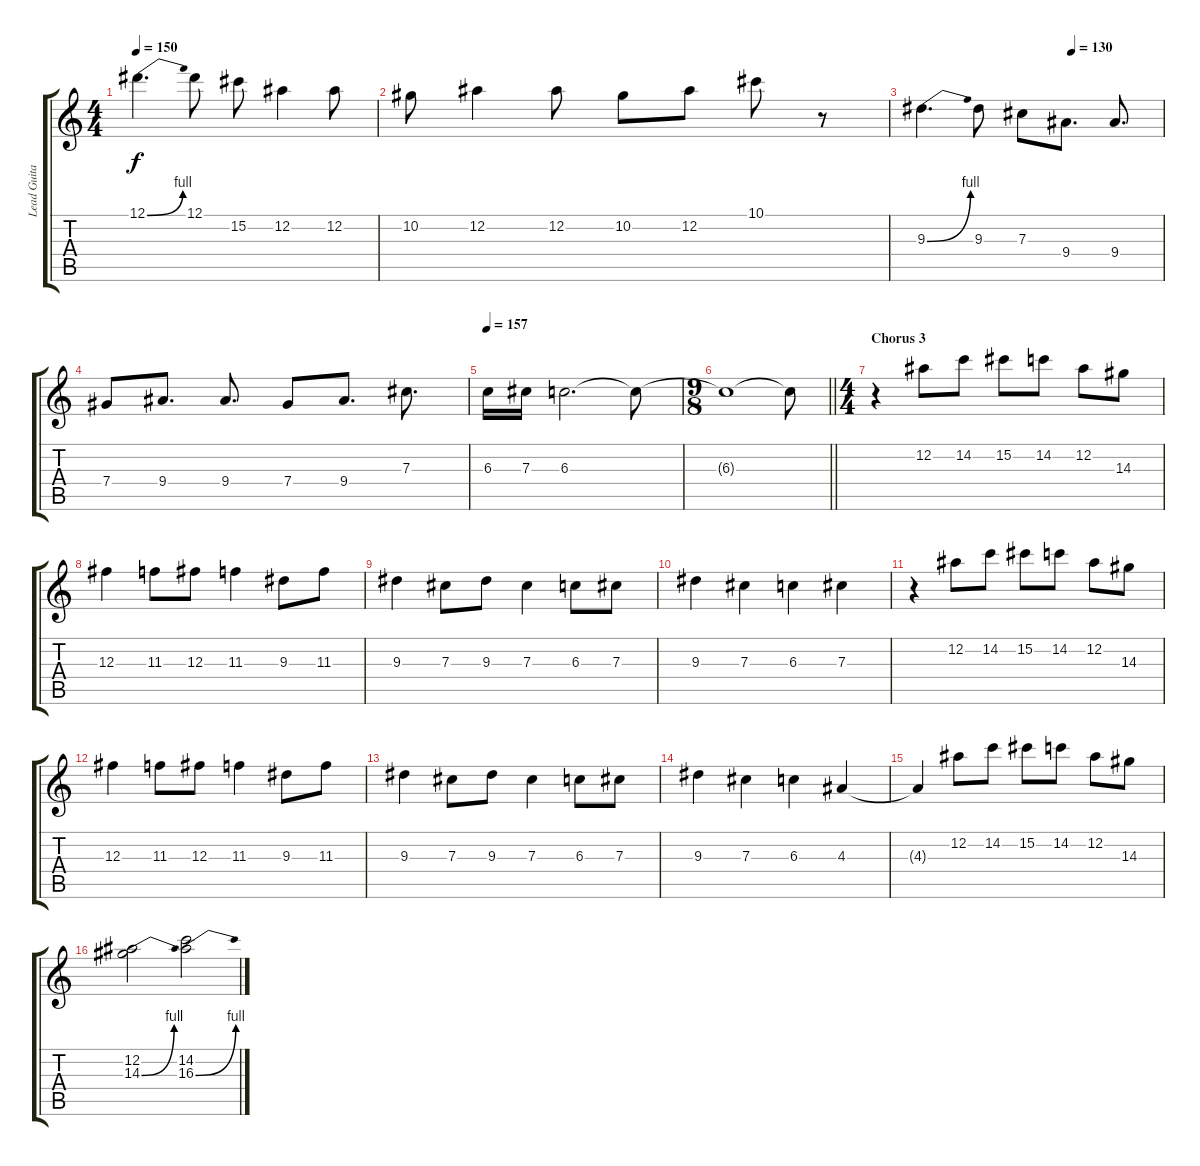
\track ("Lead Guitar" "Lead Guita") {instrument distortionguitar}
\staff {score tabs}
\tuning (Eb4 Bb3 Gb3 Db3 Ab2 Eb2) {hide}
\ts (4 4)
\tempo 150
\clef g2
\ks c
12.1{be (bend 0 0 60 4)}.4{d dy f} 12.1.8 15.2.8 12.2.4 12.2.8 |
10.2.8 12.2.4 12.2.8 10.2.8 12.2.8 10.1.8 r.8 |
\tempo (130 0.625)
9.3{be (bend 0 0 60 4)}.4{d} 9.3.8 7.3.8 9.4.8{d} 9.4.8{d} |
7.4.8 9.4.8{d} 9.4.8{d} 7.4.8 9.4.8{d} 7.3.8{d} |
\tempo 157
6.3.16 7.3.16 6.3.2{d} 6.3{t}.8 |
\ts (9 8)
\barLineRight lightlight
6.3{t}.1 6.3{t}.8 |
\ts (4 4)
\section ("" "Chorus 3")
r.4{volume 13} 12.2.8 14.2.8 15.2.8 14.2.8 12.2.8 14.3.8 |
12.3.4 11.3.8 12.3.8 11.3.4 9.3.8 11.3.8 |
9.3.4 7.3.8 9.3.8 7.3.4 6.3.8 7.3.8 |
9.3.4 7.3.4 6.3.4 7.3.4 |
r.4 12.2.8 14.2.8 15.2.8 14.2.8 12.2.8 14.3.8 |
12.3.4 11.3.8 12.3.8 11.3.4 9.3.8 11.3.8 |
9.3.4 7.3.8 9.3.8 7.3.4 6.3.8 7.3.8 |
9.3.4 7.3.4 6.3.4 4.3.4 |
4.3{t}.4 12.2.8 14.2.8 15.2.8 14.2.8 12.2.8 14.3.8 |
(12.2 14.3{be (bend 0 0 60 4)}).2 (14.2 16.3{be (bend 0 0 60 4)}).2
